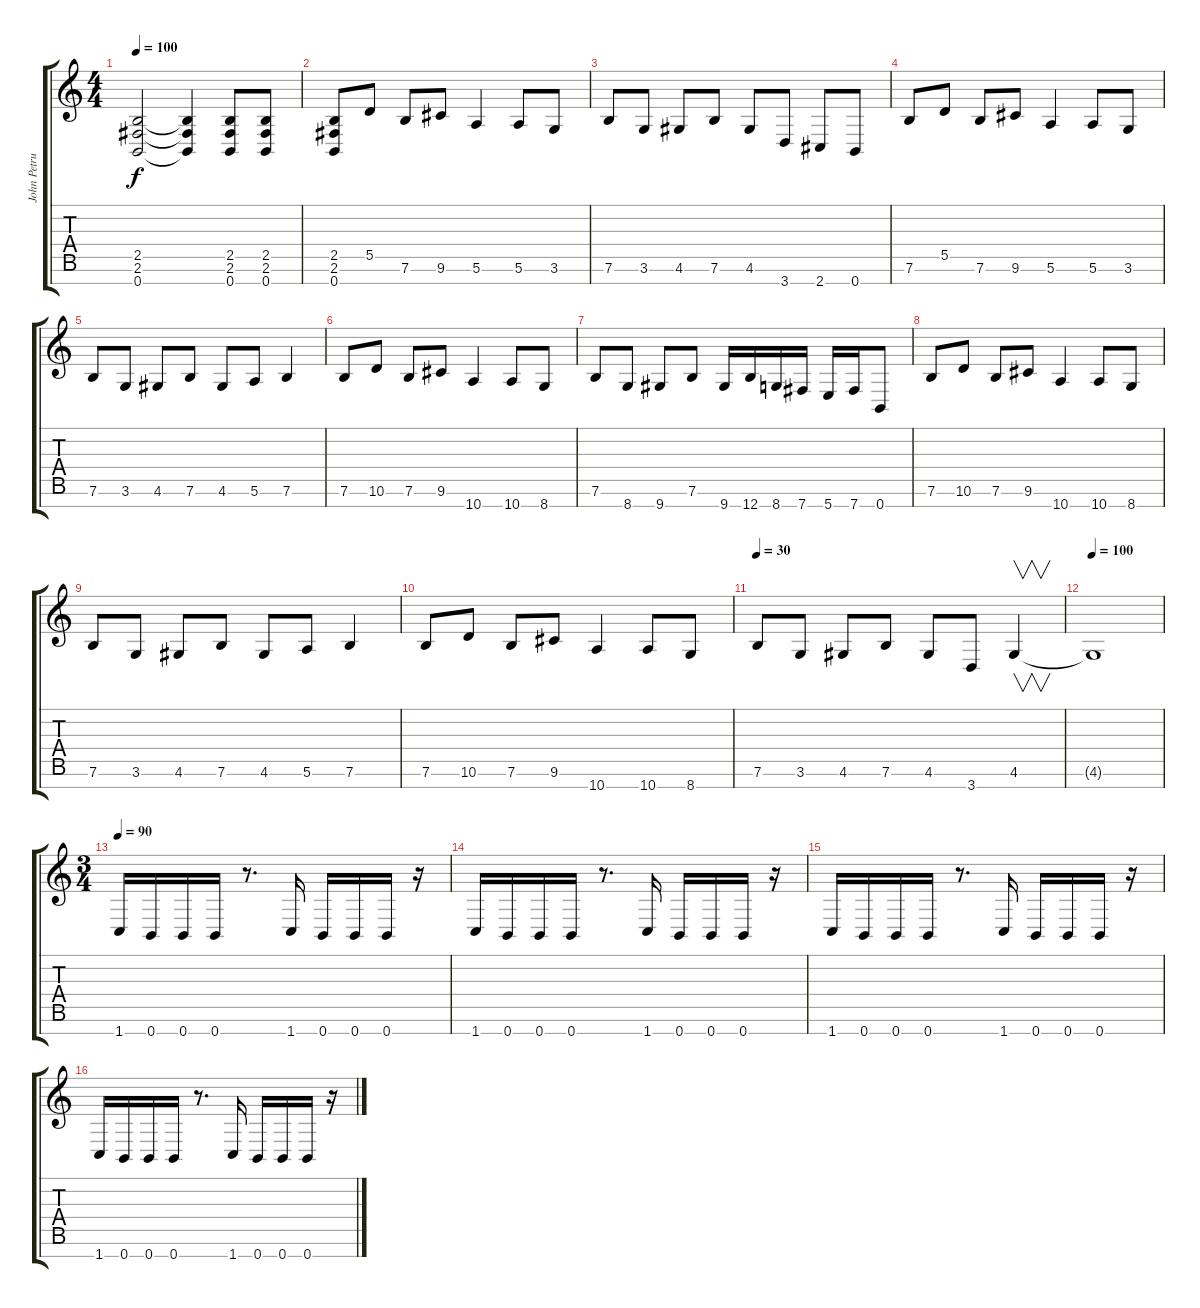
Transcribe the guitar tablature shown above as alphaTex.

\track ("John Petrucci Rhythm" "John Petru") {instrument distortionguitar}
\staff {score tabs}
\tuning (E4 B3 G3 D3 A2 E2 B1) {hide}
\ts (4 4)
\tempo 100
\clef g2
\ks c
(2.5{t} 2.6{t} 0.7{t}).2{dy f} (2.5{t} 2.6{t} 0.7{t}).4 (2.5 2.6 0.7).8 (2.5 2.6 0.7).8 |
(2.5 2.6 0.7).8 5.5.8 7.6.8 9.6.8 5.6.4 5.6.8 3.6.8 |
7.6.8 3.6.8 4.6.8 7.6.8 4.6.8 3.7.8 2.7.8 0.7.8 |
7.6.8 5.5.8 7.6.8 9.6.8 5.6.4 5.6.8 3.6.8 |
7.6.8 3.6.8 4.6.8 7.6.8 4.6.8 5.6.8 7.6.4 |
7.6.8 10.6.8 7.6.8 9.6.8 10.7.4 10.7.8 8.7.8 |
7.6.8 8.7.8 9.7.8 7.6.8 9.7.16 12.7.16 8.7.16 7.7.16 5.7.16 7.7.16 0.7.8 |
7.6.8 10.6.8 7.6.8 9.6.8 10.7.4 10.7.8 8.7.8 |
7.6.8 3.6.8 4.6.8 7.6.8 4.6.8 5.6.8 7.6.4 |
7.6.8 10.6.8 7.6.8 9.6.8 10.7.4 10.7.8 8.7.8 |
\tempo 30
7.6.8 3.6.8 4.6.8 7.6.8 4.6.8 3.7.8 4.6.4{v} |
\tempo 100
4.6{t}.1 |
\ts (3 4)
\tempo 90
1.7.16 0.7.16 0.7.16 0.7.16 r.8{d} 1.7.16 0.7.16 0.7.16 0.7.16 r.16 |
1.7.16 0.7.16 0.7.16 0.7.16 r.8{d} 1.7.16 0.7.16 0.7.16 0.7.16 r.16 |
1.7.16 0.7.16 0.7.16 0.7.16 r.8{d} 1.7.16 0.7.16 0.7.16 0.7.16 r.16 |
1.7.16 0.7.16 0.7.16 0.7.16 r.8{d} 1.7.16 0.7.16 0.7.16 0.7.16 r.16
